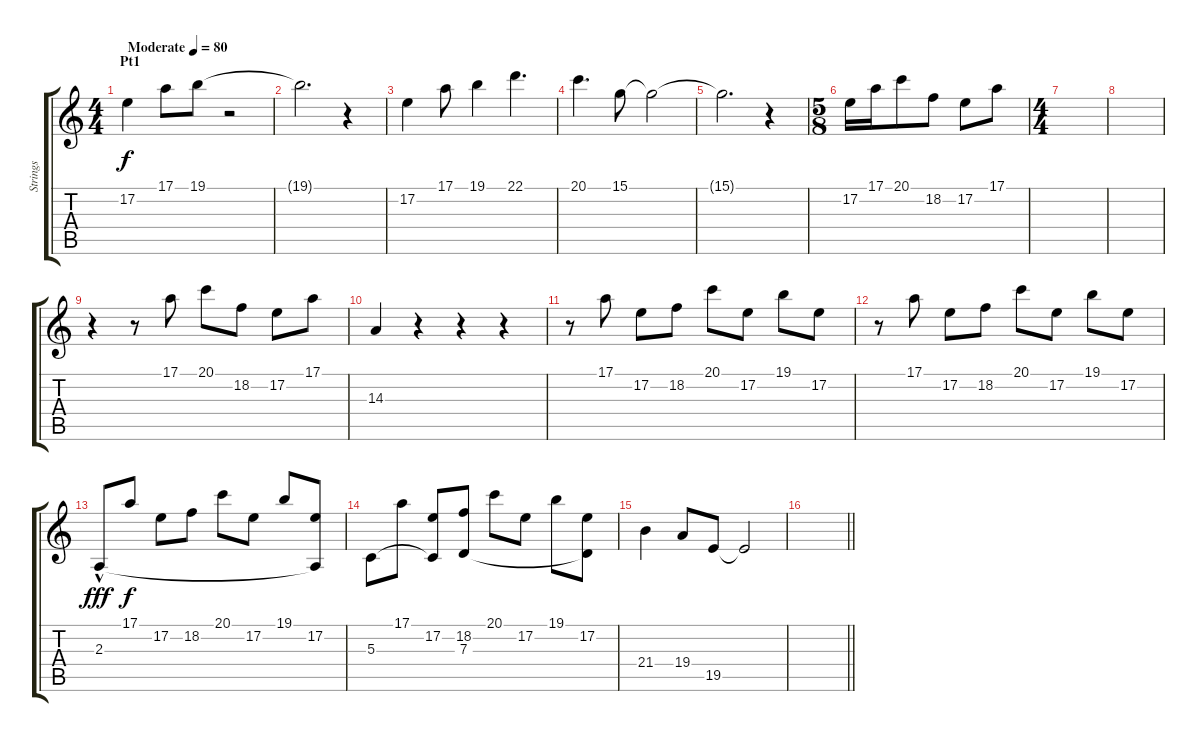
\track ("Strings" "Strings") {instrument stringensemble1}
\staff {score tabs}
\tuning (E4 B3 G3 D3 A2 E2) {hide}
\ts (4 4)
\section ("" "Pt1")
\tempo (80 "Moderate")
\clef g2
\ks c
17.2.4{dy f instrument stringensemble1} 17.1.8 19.1.8 r.2 |
19.1{t}.2{d volume 0} r.4 |
17.2.4{volume 13} 17.1.8 19.1.4 22.1.4{d} |
20.1.4{d} 15.1.8 15.1{t}.2 |
15.1{t}.2{d volume 0} r.4 |
\ts (5 8)
17.2.16{volume 13} 17.1.16 20.1.8 18.2.8 17.2.8 17.1.8 |
\ts (4 4)
|
|
r.4 r.8 17.1.8 20.1.8 18.2.8 17.2.8 17.1.8 |
14.3.4 r.4 r.4 r.4 |
r.8 17.1.8 17.2.8 18.2.8 20.1.8 17.2.8 19.1.8 17.2.8 |
r.8 17.1.8 17.2.8 18.2.8 20.1.8 17.2.8 19.1.8 17.2.8 |
2.3{hac}.8{dy fff} 17.1.8{dy f} 17.2.8 18.2.8 20.1.8 17.2.8 19.1.8 (17.2 2.3{t}).8 |
5.3.8 17.1.8 (17.2 5.3{t}).8 (18.2 7.3).8 20.1.8 17.2.8 19.1.8 (17.2 7.3{t}).8 |
21.4.4 19.4.8 19.5.8 19.5{t}.2 |
\barLineRight lightlight
